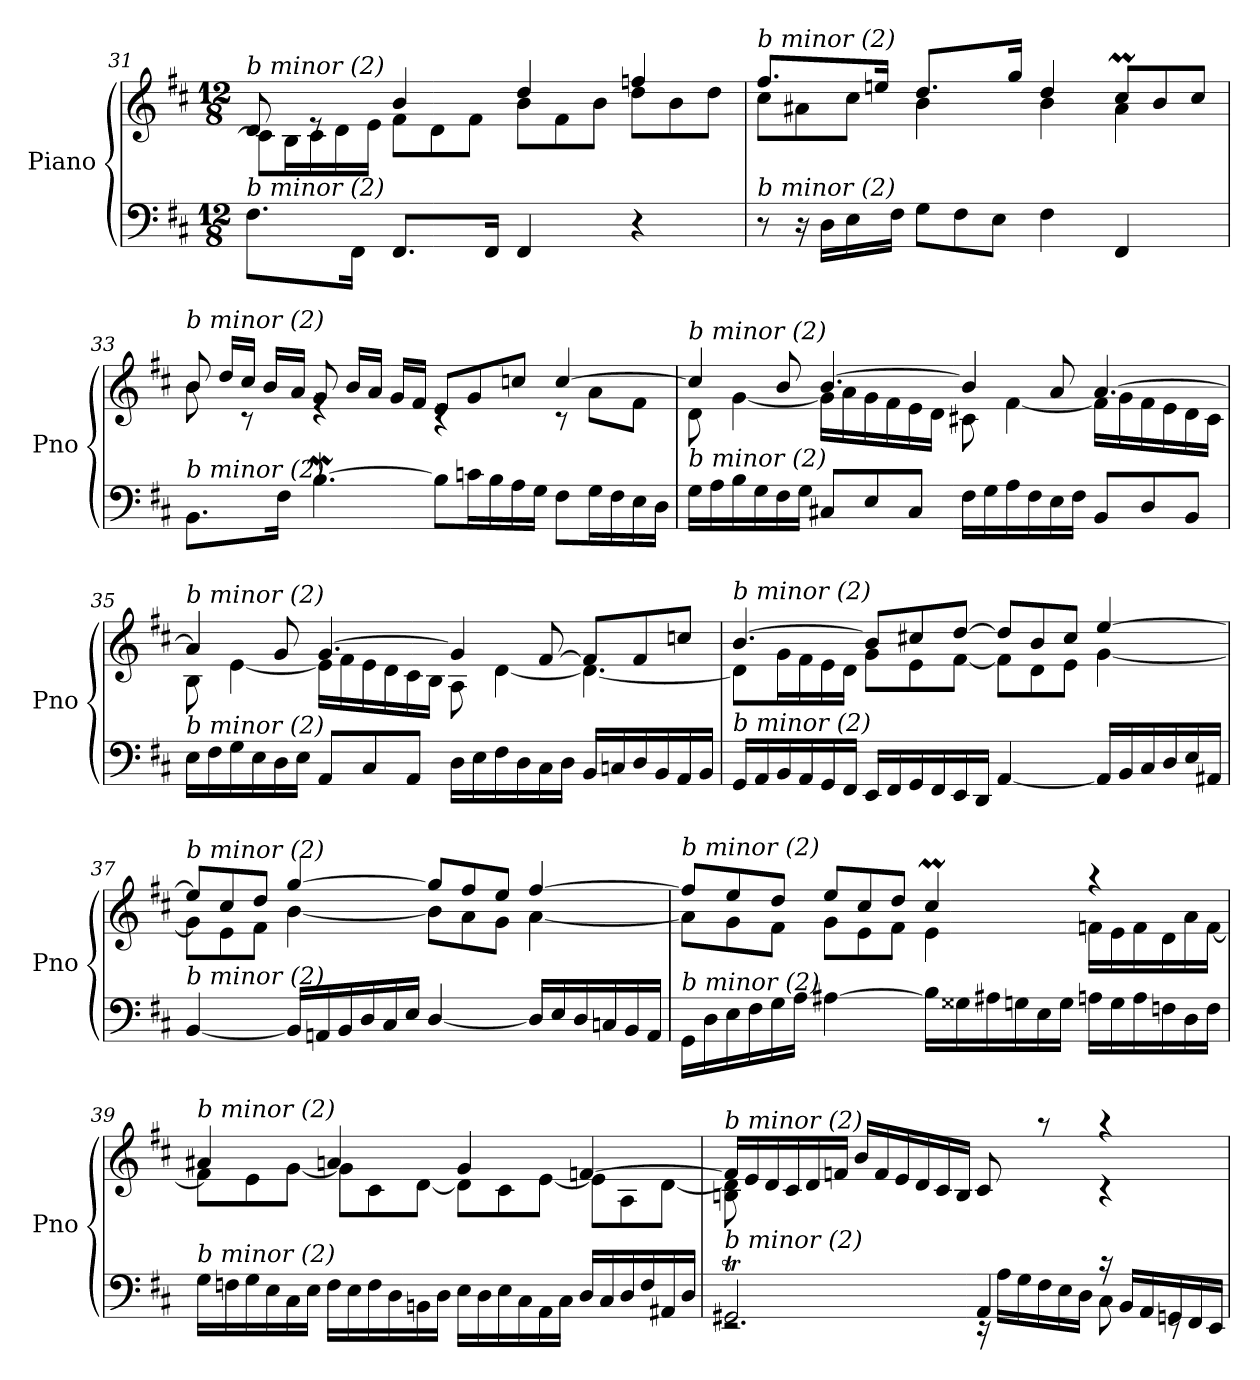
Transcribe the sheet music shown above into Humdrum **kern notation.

**kern	**kern
*part1	*part1
*staff2	*staff1
*I"Piano	*
*I'Pno	*
*clefF4	*clefG2
*k[f#c#]	*k[f#c#]
*D:	*D:
*M12/8	*M12/8
*Xtuplet	*Xtuplet
=31	=31
*	*^
!	!LO:TX:i:t=b minor (2)	!
!LO:TX:i:t=b minor (2)	!	!
16%3.F#\L	16%3d/	8c#\L]
.	.	16B\L
.	16%3re	16c#\
.	.	16d\
32%3FF#\Jk	.	.
.	.	16e\JJ
16%3.FF#/L	8%3b/	8f#\L
.	.	8d\
.	.	8f#\J
32%3FF#/Jk	.	.
8%3FF#/	8%3dd/	8b\L
.	.	8f#\
.	.	8b\J
8%3r	8%3ffni/	8dd\L
.	.	8b\
.	.	8dd\J
!!LO:LB:g=z	!!
=32	=32	=32
!	!LO:TX:i:t=b minor (2)	!
!LO:TX:i:t=b minor (2)	!	!
8r	16%3.ff#/L	8cc#\L
16r	.	8a#X\
16D\LL	.	.
16E\	.	8cc#\J
.	32%3een/Jk	.
16F#\JJ	.	.
8G\L	16%3.dd/L	8%3b\
8F#\	.	.
8E\J	.	.
.	32%3gg/Jk	.
8%3F#\	8%3dd/	8%3b\
8%3FF#/	8cc#m/L	8%3a#\
.	8b/	.
.	8cc#/J	.
!!LO:LB:g=z	!!
=33	=33	=33
!	!LO:TX:i:t=b minor (2)	!
!LO:TX:i:t=b minor (2)	!	!
16%3.BB\L	8b/	16%3b\
.	16dd/LL	.
.	16cc#/JJ	16%3rc
.	16b/LL	.
32%3F#\Jk	.	.
.	16a/JJ	.
[4.BW\	8g/	8%3re
.	16b/LL	.
.	16a/JJ	.
.	16g/LL	.
.	16f#/JJ	.
8B\L]	8e/L	8%3rc
16cn\L	8g/	.
16B\	.	.
16A\	8ccn/J	.
16G\JJ	.	.
8F#\L	[8%3cc/	8rc
16G\L	.	8a\L
16F#\	.	.
16E\	.	8f#\J
16D\JJ	.	.
!!LO:LB:g=z	!!
=34	=34	=34
!	!LO:TX:i:t=b minor (2)	!
!LO:TX:i:t=b minor (2)	!	!
16G\LL	4cc/]	8d\
16A\	.	.
16B\	.	[4g\
16G\	.	.
16F#\	8b/	.
16G\JJ	.	.
8C#X/L	[4.b/	16g\LL]
.	.	16a\
8E/	.	16g\
.	.	16f#\
8C#/J	.	16e\
.	.	16d\JJ
16F#\LL	4b/]	8c#X\
16G\	.	.
16A\	.	[4f#\
16F#\	.	.
16E\	8a/	.
16F#\JJ	.	.
8BB/L	[4.a/	16f#\LL]
.	.	16g\
8D/	.	16f#\
.	.	16e\
8BB/J	.	16d\
.	.	16c#\JJ
!!LO:LB:g=z	!!
=35	=35	=35
!	!LO:TX:i:t=b minor (2)	!
!LO:TX:i:t=b minor (2)	!	!
16E\LL	4a/]	8B\
16F#\	.	.
16G\	.	[4e\
16E\	.	.
16D\	8g/	.
16E\JJ	.	.
8AA/L	[4.g/	16e\LL]
.	.	16f#\
8C#/	.	16e\
.	.	16d\
8AA/J	.	16c#\
.	.	16B\JJ
16D\LL	4g/]	8A\
16E\	.	.
16F#\	.	[4d\
16D\	.	.
16C#\	[8f#/	.
16D\JJ	.	.
16BB/LL	8f#/L]	4.d\_
16Cn/	.	.
16D/	8f#/	.
16BB/	.	.
16AA/	8ccn/J	.
16BB/JJ	.	.
!!LO:PB:g=z	!!
=36	=36	=36
!	!LO:TX:i:t=b minor (2)	!
!LO:TX:i:t=b minor (2)	!	!
16GG/LL	[4.b/	8d\L]
16AA/	.	.
16BB/	.	16g\L
16AA/	.	16f#\
16GG/	.	16e\
16FF#/JJ	.	16d\JJ
16EE/LL	8b/L]	8g\L
16FF#/	.	.
16GG/	8cc#X/	8e\
16FF#/	.	.
16EE/	[8dd/J	[8f#\J
16DD/JJ	.	.
[8%3AA/	8dd/L]	8f#\L]
.	8b/	8d\
.	8cc#/J	8e\J
16AA/LL]	[8%3ee/	[8%3g\
16BB/	.	.
16C#/	.	.
16D/	.	.
16E/	.	.
16AA#X/JJ	.	.
!!LO:PB:g=z	!!
=37	=37	=37
!	!LO:TX:i:t=b minor (2)	!
!LO:TX:i:t=b minor (2)	!	!
[8%3BB/	8ee/L]	8g\L]
.	8cc#/	8e\
.	8dd/J	8f#\J
16BB/LL]	[8%3gg/	[8%3b\
16AAn/	.	.
16BB/	.	.
16D/	.	.
16C#/	.	.
16E/JJ	.	.
[8%3D/	8gg/L]	8b\L]
.	8ff#/	8a\
.	8ee/J	8g\J
16D/LL]	[8%3ff#/	[8%3a\
16E/	.	.
16D/	.	.
16Cn/	.	.
16BB/	.	.
16AA/JJ	.	.
=38	=38	=38
!	!LO:TX:i:t=b minor (2)	!
!LO:TX:i:t=b minor (2)	!	!
16GG\LL	8ff#/L]	8a\L]
16D\	.	.
16E\	8ee/	8g\
16F#\	.	.
16G\	8dd/J	8f#\J
16A\JJ	.	.
[8%3A#Xi\	8ee/L	8g\L
.	8cc#/	8e\
.	8dd/J	8f#\J
16B-\LL]	8%3cc#m/	8%3e\
16G##Xj\	.	.
16A#Xi\	.	.
16G\	.	.
16E\	.	.
16G\JJ	.	.
16A\LL	8%3raa	16fn\LL
16G\	.	16e\
16A\	.	16f\
16Fn\	.	16d\
16D\	.	16a\
16F\JJ	.	[16f\JJ
!!LO:LB:g=z	!!
=39	=39	=39
!	!LO:TX:i:t=b minor (2)	!
!LO:TX:i:t=b minor (2)	!	!
16G\LL	8%3a#Xi/	8f\L]
16Fn\	.	.
16G\	.	8e\
16E\	.	.
16C#\	.	[8g\J
16E\JJ	.	.
16F\LL	8%3a/	8g\L]
16E\	.	.
16F\	.	8c#\
16D\	.	.
16BBn\	.	[8d\J
16D\JJ	.	.
16E\LL	8%3g/	8d\L]
16D\	.	.
16E\	.	8c#\
16C#\	.	.
16AA\	.	[8e\J
16C#\JJ	.	.
16D/LL	[8%3fn/	8e\L]
16C#/	.	.
16D/	.	8A\
16F/	.	.
16AA#Xi/	.	[8d\J
16D/JJ	.	.
!!LO:LB:g=z	!!
=40	=40	=40
*^	*	*
!	!	!LO:TX:i:t=b minor (2)	!
!LO:TX:i:t=b minor (2)	!	!	!
4%3GG#Xt/	2.rEE	16f/LL]	16%3Bn\ 16%3d\]
.	.	16e/	.
.	.	16d/	.
.	.	16c#/	16%3rcyy
.	.	16d/	.
.	.	16fn/JJ	.
.	.	16b/LL	8%3rcyy
.	.	16f/	.
.	.	16e/	.
.	.	16d/	.
.	.	16c#/	.
.	.	16B/JJ	.
8%3AA/	16rEE	16%3c#/	8%3rcyy
.	16A\LL	.	.
.	16G\	.	.
.	16F#\	16%3raa	.
.	16E\	.	.
.	16D\JJ	.	.
16rc	16%3C#\	8%3raa	8%3rc
16BB/LL	.	.	.
16AA/	.	.	.
16GGn/	16%3rEE	.	.
16FF#/	.	.	.
16EE/JJ	.	.	.
*v	*v	*	*
*	*v	*v
=	=
*-	*-
